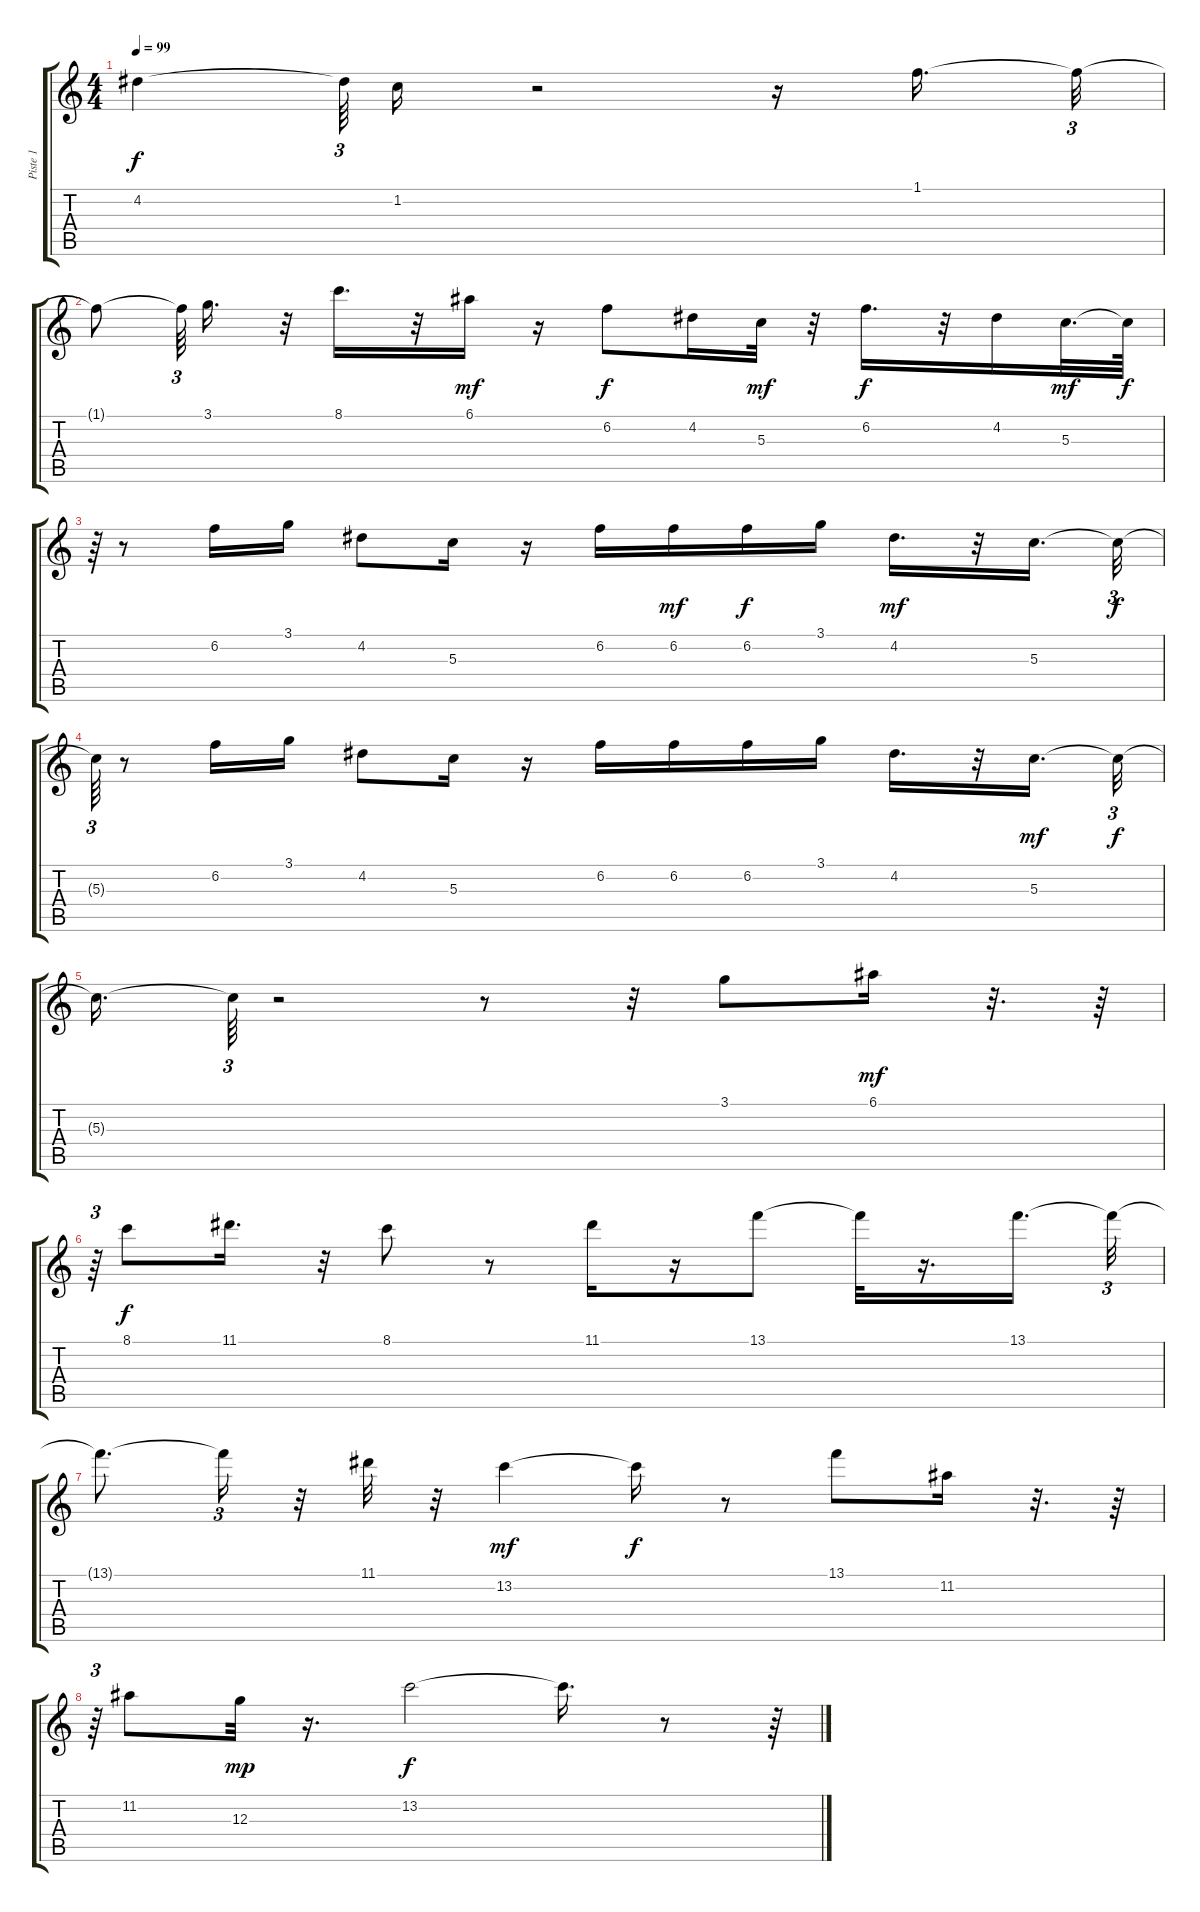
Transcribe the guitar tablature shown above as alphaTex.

\track ("Piste 1" "Piste 1") {instrument overdrivenguitar}
\staff {score tabs}
\tuning (E4 B3 G3 D3 A2 E2) {hide}
\ts (4 4)
\tempo 99
\clef g2
\ks c
4.2{t}.4{dy f} 4.2{t}.64{tu (3 2)} 1.2.16 r.2 r.16 1.1.16{d} 1.1{t}.32{tu (3 2)} |
1.1{t}.8 1.1{t}.64{tu (3 2) beam splitsecondary} 3.1.16{d} r.32 8.1.16{d} r.32 6.1.16{dy mf} r.16 6.2.8{dy f} 4.2.16 5.3.32{dy mf} r.32 6.2.16{d dy f} r.32 4.2.16 5.3.32{d dy mf} 5.3{t}.64{dy f} |
r.64{tu (3 2)} r.8 6.2.16 3.1.16 4.2.8 5.3.16 r.16 6.2.16 6.2.16{dy mf} 6.2.16{dy f} 3.1.16 4.2.16{d dy mf} r.32 5.3.16{d} 5.3{t}.32{tu (3 2) dy f} |
5.3{t}.64{tu (3 2)} r.8 6.2.16 3.1.16 4.2.8 5.3.16 r.16 6.2.16 6.2.16 6.2.16 3.1.16 4.2.16{d} r.32 5.3.16{d dy mf} 5.3{t}.32{tu (3 2) dy f} |
5.3{t}.16{d} 5.3{t}.64{tu (3 2)} r.2 r.8 r.32 3.1.8 6.1.16{dy mf} r.32{d} r.64 |
r.64{tu (3 2)} 8.1.8{dy f} 11.1.16{d} r.32 8.1.8 r.8 11.1.16 r.16 13.1.8 13.1{t}.32 r.16{d} 13.1.16{d} 13.1{t}.32{tu (3 2)} |
13.1{t}.8{d} 13.1{t}.16{tu (3 2)} r.32 11.1.32 r.32 13.2.4{dy mf} 13.2{t}.16{dy f} r.8 13.1.8 11.2.16 r.32{d} r.64 |
r.64{tu (3 2)} 11.2.8 12.3.32{dy mp} r.16{d} 13.2.2{dy f} 13.2{t}.16{d} r.8 r.64
